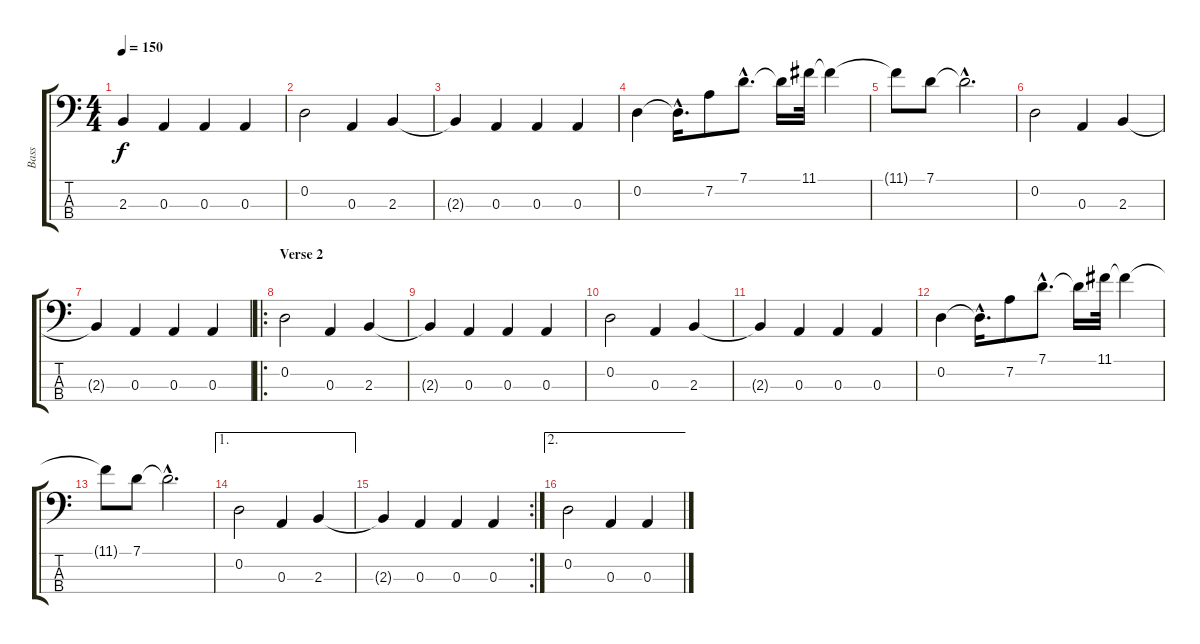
\track ("Bass" "Bass") {instrument electricbassfinger}
\staff {score tabs}
\tuning (G2 D2 A1 E1) {hide}
\ts (4 4)
\tempo 150
\clef f4
\ks c
2.3{t}.4{dy f} 0.3.4 0.3.4 0.3.4 |
0.2.2 0.3.4 2.3.4 |
2.3{t}.4 0.3.4 0.3.4 0.3.4 |
0.2.4 0.2{hac t}.16{d} 7.2.8{volume 7} 7.1{hac}.8{d} 7.1{t}.16 11.1.32 11.1{t}.4 |
11.1{t}.8 7.1.8 7.1{hac t}.2{d} |
0.2.2{volume 11} 0.3.4 2.3.4 |
2.3{t}.4 0.3.4 0.3.4 0.3.4 |
\ro
\section ("" "Verse 2")
0.2.2 0.3.4 2.3.4 |
2.3{t}.4 0.3.4 0.3.4 0.3.4 |
0.2.2 0.3.4 2.3.4 |
2.3{t}.4 0.3.4 0.3.4 0.3.4 |
0.2.4 0.2{hac t}.16{d} 7.2.8{volume 7} 7.1{hac}.8{d} 7.1{t}.16 11.1.32 11.1{t}.4 |
11.1{t}.8 7.1.8 7.1{hac t}.2{d} |
\ae 1
0.2.2{volume 11} 0.3.4 2.3.4 |
\rc 2
2.3{t}.4 0.3.4 0.3.4 0.3.4 |
\ae 2
0.2.2{volume 11} 0.3.4 0.3.4
